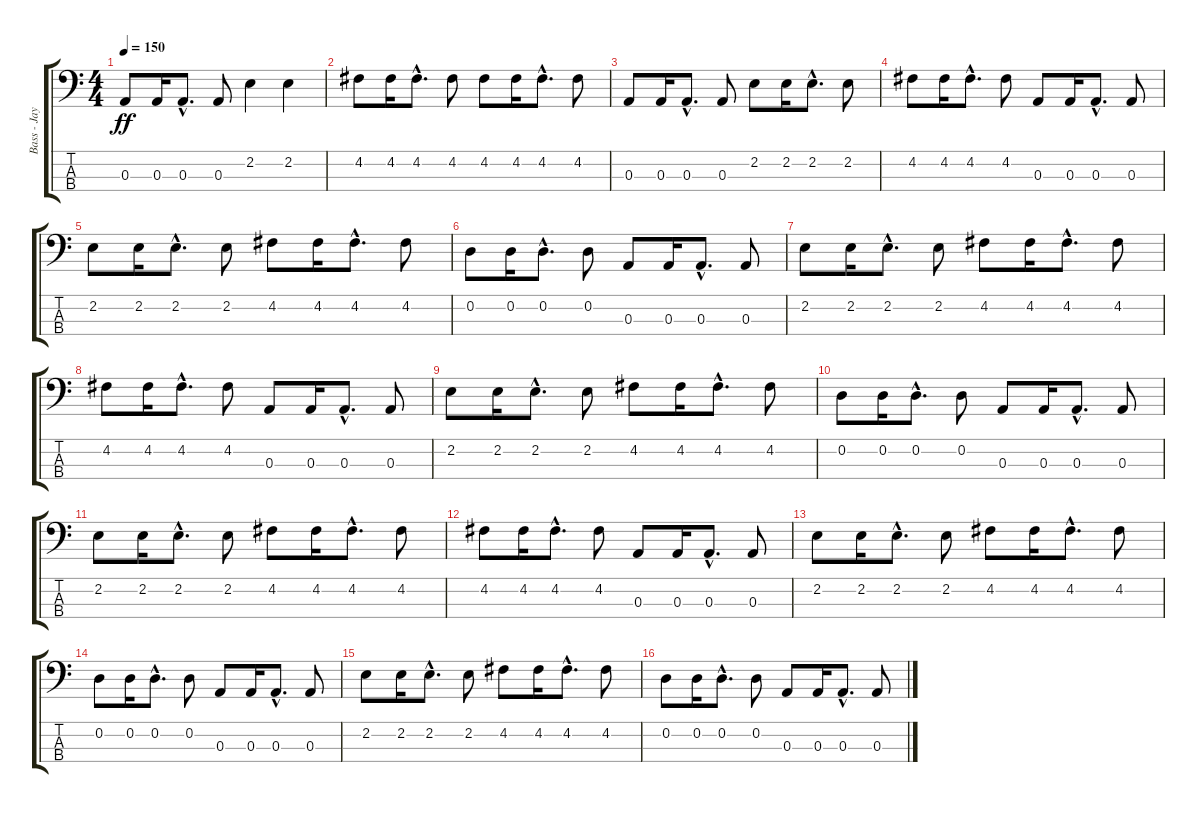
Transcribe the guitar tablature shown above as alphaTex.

\track ("Bass - Jay Bentley" "Bass - Jay") {instrument electricbasspick}
\staff {score tabs}
\tuning (G2 D2 A1 E1) {hide}
\ts (4 4)
\tempo 150
\clef f4
\ks c
0.3.8{dy ff} 0.3.16 0.3{hac}.8{d} 0.3.8 2.2.4 2.2.4 |
4.2.8 4.2.16 4.2{hac}.8{d} 4.2.8 4.2.8 4.2.16 4.2{hac}.8{d} 4.2.8 |
0.3.8 0.3.16 0.3{hac}.8{d} 0.3.8 2.2.8 2.2.16 2.2{hac}.8{d} 2.2.8 |
4.2.8 4.2.16 4.2{hac}.8{d} 4.2.8 0.3.8 0.3.16 0.3{hac}.8{d} 0.3.8 |
2.2.8 2.2.16 2.2{hac}.8{d} 2.2.8 4.2.8 4.2.16 4.2{hac}.8{d} 4.2.8 |
0.2.8 0.2.16 0.2{hac}.8{d} 0.2.8 0.3.8 0.3.16 0.3{hac}.8{d} 0.3.8 |
2.2.8 2.2.16 2.2{hac}.8{d} 2.2.8 4.2.8 4.2.16 4.2{hac}.8{d} 4.2.8 |
4.2.8 4.2.16 4.2{hac}.8{d} 4.2.8 0.3.8 0.3.16 0.3{hac}.8{d} 0.3.8 |
2.2.8 2.2.16 2.2{hac}.8{d} 2.2.8 4.2.8 4.2.16 4.2{hac}.8{d} 4.2.8 |
0.2.8 0.2.16 0.2{hac}.8{d} 0.2.8 0.3.8 0.3.16 0.3{hac}.8{d} 0.3.8 |
2.2.8 2.2.16 2.2{hac}.8{d} 2.2.8 4.2.8 4.2.16 4.2{hac}.8{d} 4.2.8 |
4.2.8 4.2.16 4.2{hac}.8{d} 4.2.8 0.3.8 0.3.16 0.3{hac}.8{d} 0.3.8 |
2.2.8 2.2.16 2.2{hac}.8{d} 2.2.8 4.2.8 4.2.16 4.2{hac}.8{d} 4.2.8 |
0.2.8 0.2.16 0.2{hac}.8{d} 0.2.8 0.3.8 0.3.16 0.3{hac}.8{d} 0.3.8 |
2.2.8 2.2.16 2.2{hac}.8{d} 2.2.8 4.2.8 4.2.16 4.2{hac}.8{d} 4.2.8 |
0.2.8 0.2.16 0.2{hac}.8{d} 0.2.8 0.3.8 0.3.16 0.3{hac}.8{d} 0.3.8
